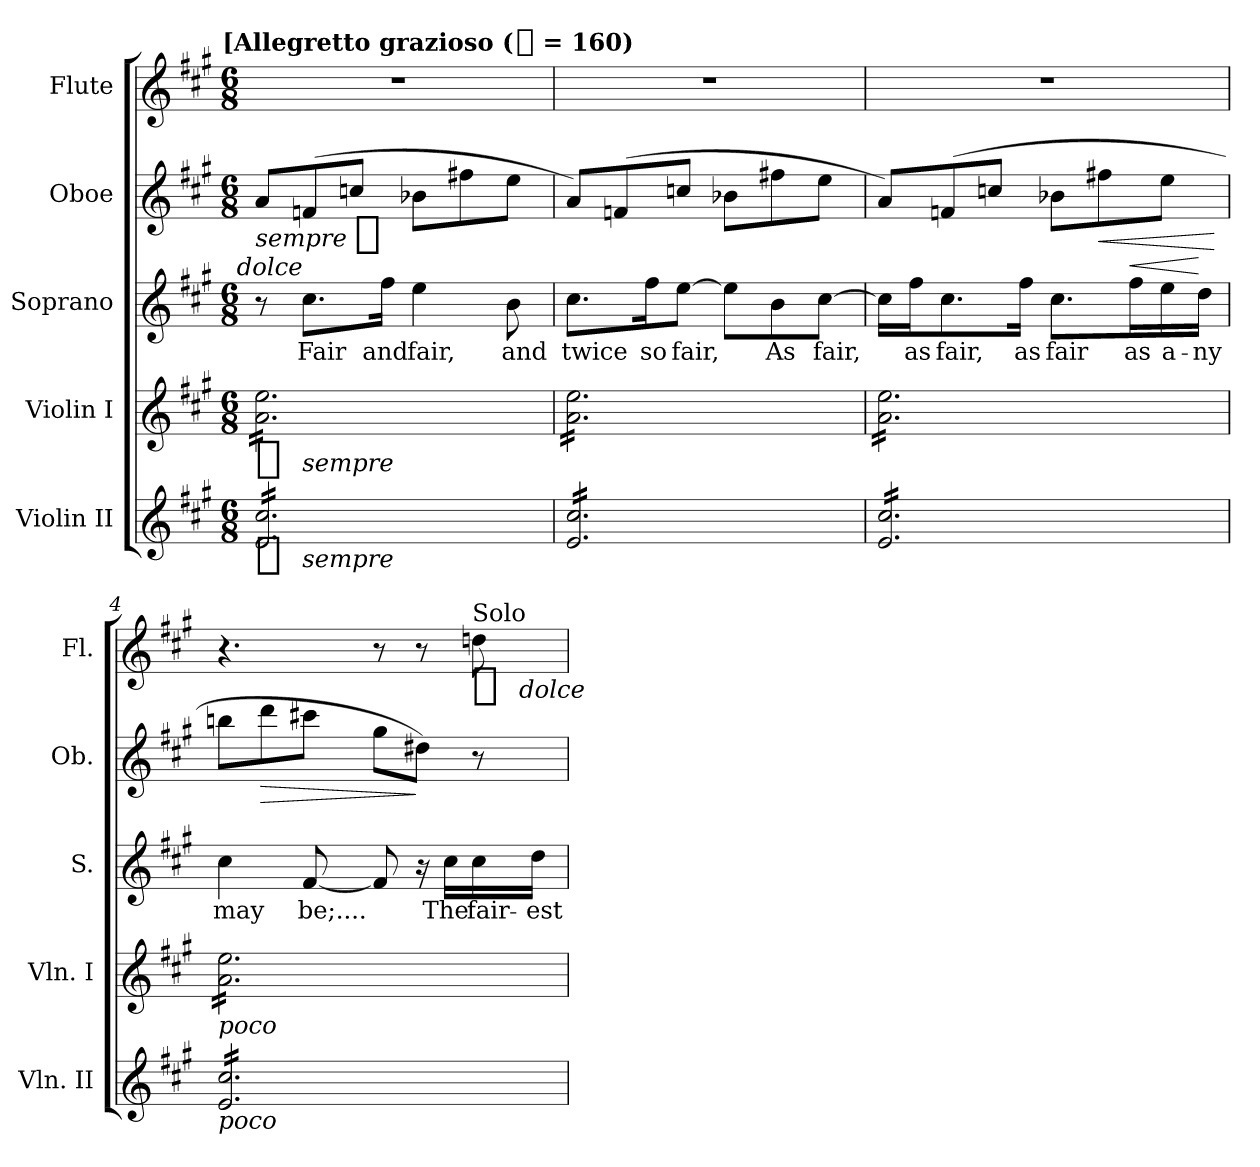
**kern	**dynam	**kern	**dynam	**kern	**text	**dynam	**kern	**dynam	**kern	**dynam
*part5	*part5	*part4	*part4	*part3	*part3	*part3	*part2	*part2	*part1	*part1
*staff5	*staff5	*staff4	*staff4	*staff3	*staff3	*staff3	*staff2	*staff2	*staff1	*staff1
*I"Violin II	*	*I"Violin I	*	*I"Soprano	*	*	*I"Oboe	*	*I"Flute	*
*I'Vln. II	*	*I'Vln. I	*	*I'S.	*	*	*I'Ob.	*	*I'Fl.	*
*clefG2	*	*clefG2	*	*clefG2	*	*	*clefG2	*	*clefG2	*
*k[f#c#g#]	*	*k[f#c#g#]	*	*k[f#c#g#]	*	*	*k[f#c#g#]	*	*k[f#c#g#]	*
*A:	*	*A:	*	*A:	*	*	*A:	*	*A:	*
!!LO:TX:omd:t=[Allegretto grazioso ([8th] = 160)
*M6/8	*	*M6/8	*	*M6/8	*	*	*M6/8	*	*M6/8	*
*MM80	*	*MM80	*	*MM80	*	*	*MM80	*	*MM80	*
=1	=1	=1	=1	=1	=1	=1	=1	=1	=1	=1
!	!	!LO:TX:a:t=[pizz.non div.]	!	!	!	!	!	!	!	!
!LO:TX:a:t=[pizz.non div.]	!	!	!	!	!	!	!	!	!	!
!	!LO:DY:t=%s sempre	!	!LO:DY:t=%s sempre	!	!	!	!	!LO:DY:t=sempre %s	!	!
*tremolo	*	*	*	*	*	*	*	*	*	*
*	*	*tremolo	*	*	*	*	*	*	*	*
16e 16cc#LL	pp	16a 16eeLL	pp	8r	.	.	8aiL	pp	4%3r	.
16e 16cc#	.	16a 16ee	.	.	.	.	.	.	.	.
!	!	!	!	!LO:TX:a:i:rj:t=dolce	!	!	!	!	!	!
16e 16cc#	.	16a 16ee	.	8.cc#\L	Fair	.	(8fn	.	.	.
16e 16cc#	.	16a 16ee	.	.	.	.	.	.	.	.
16e 16cc#	.	16a 16ee	.	.	.	.	8ccnJ	.	.	.
16e 16cc#	.	16a 16ee	.	16ff#\Jk	and	.	.	.	.	.
16e 16cc#	.	16a 16ee	.	4ee	fair,	.	8b-XL	.	.	.
16e 16cc#	.	16a 16ee	.	.	.	.	.	.	.	.
16e 16cc#	.	16a 16ee	.	.	.	.	8ff#X	.	.	.
16e 16cc#	.	16a 16ee	.	.	.	.	.	.	.	.
16e 16cc#	.	16a 16ee	.	8b	and	.	8eeJ	.	.	.
16e 16cc#JJ	.	16a 16eeJJ	.	.	.	.	.	.	.	.
=2	=2	=2	=2	=2	=2	=2	=2	=2	=2	=2
16e 16cc#LL	.	16a 16eeLL	.	8.cc#\L	twice	.	8aL)	.	4%3r	.
16e 16cc#	.	16a 16ee	.	.	.	.	.	.	.	.
16e 16cc#	.	16a 16ee	.	.	.	.	(8fn	.	.	.
16e 16cc#	.	16a 16ee	.	16ff#\K	so	.	.	.	.	.
16e 16cc#	.	16a 16ee	.	[8ee\J	fair,	.	8ccnJ	.	.	.
16e 16cc#	.	16a 16ee	.	.	.	.	.	.	.	.
16e 16cc#	.	16a 16ee	.	8ee\L]	.	.	8b-XL	.	.	.
16e 16cc#	.	16a 16ee	.	.	.	.	.	.	.	.
16e 16cc#	.	16a 16ee	.	8b\	As	.	8ff#X	.	.	.
16e 16cc#	.	16a 16ee	.	.	.	.	.	.	.	.
16e 16cc#	.	16a 16ee	.	[8cc#\J	fair,	.	8eeJ	.	.	.
16e 16cc#JJ	.	16a 16eeJJ	.	.	.	.	.	.	.	.
=3	=3	=3	=3	=3	=3	=3	=3	=3	=3	=3
16e 16cc#LL	.	16a 16eeLL	.	16cc#\LL]	.	.	8aL)	.	4%3r	.
16e 16cc#	.	16a 16ee	.	16ff#\J	as	.	.	.	.	.
16e 16cc#	.	16a 16ee	.	8.cc#\	fair,	.	(>8fn	.	.	.
16e 16cc#	.	16a 16ee	.	.	.	.	.	.	.	.
16e 16cc#	.	16a 16ee	.	.	.	.	8ccnJ	.	.	.
16e 16cc#	.	16a 16ee	.	16ff#\Jk	as	.	.	.	.	.
16e 16cc#	.	16a 16ee	.	8.cc#\L	fair	.	8b-XL	.	.	.
16e 16cc#	.	16a 16ee	.	.	.	.	.	.	.	.
!	!	!	!	!	!	!	!	!LO:HP:b	!	!
16e 16cc#	.	16a 16ee	.	.	.	.	8ff#X	<	.	.
!	!	!	!	!	!	!LO:HP:a	!	!	!	!
16e 16cc#	.	16a 16ee	.	16ff#\L	as	<	.	.	.	.
16e 16cc#	.	16a 16ee	.	16ee\	a-	.	8eeJ	.	.	.
16e 16cc#JJ	.	16a 16eeJJ	.	16dd\JJ	-ny	[	.	.	.	.
.	.	.	.	.	.	.	.	[	.	.
=4	=4	=4	=4	=4	=4	=4	=4	=4	=4	=4
!	!	!LO:TX:b:i:t=poco	!	!	!	!	!	!	!	!
!LO:TX:b:i:t=poco	!	!	!	!	!	!	!	!	!	!
16e 16cc#LL	.	16a 16eeLL	.	4cc#	may	.	8bbnL	.	4.r	.
16e 16cc#	.	16a 16ee	.	.	.	.	.	.	.	.
!	!	!	!	!	!	!	!	!LO:HP:b	!	!
16e 16cc#	.	16a 16ee	.	.	.	.	8ddd	>	.	.
16e 16cc#	.	16a 16ee	.	.	.	.	.	.	.	.
16e 16cc#	.	16a 16ee	.	[8f#	be;....	.	8ccc#XJ	.	.	.
16e 16cc#	.	16a 16ee	.	.	.	.	.	.	.	.
16e 16cc#	.	16a 16ee	.	8f#]	.	.	8gg#L	.	8r	.
16e 16cc#	.	16a 16ee	.	.	.	.	.	.	.	.
16e 16cc#	.	16a 16ee	.	16r	.	.	8dd#XJ)	]	8r	.
16e 16cc#	.	16a 16ee	.	16cc#\LL	The	.	.	.	.	.
!	!	!	!	!	!	!	!	!	!LO:TX:a:t=Solo	!
!	!	!	!	!	!	!	!	!	!	!LO:DY:b:t=%s dolce
16e 16cc#	.	16a 16ee	.	16cc#\	fair-	.	8r	.	8ddn	pp
16e 16cc#JJ	.	16a 16eeJJ	.	16dd\JJ	-est	.	.	.	.	.
*	*	*Xtremolo	*	*	*	*	*	*	*	*
*Xtremolo	*	*	*	*	*	*	*	*	*	*
=	=	=	=	=	=	=	=	=	=	=
*-	*-	*-	*-	*-	*-	*-	*-	*-	*-	*-
